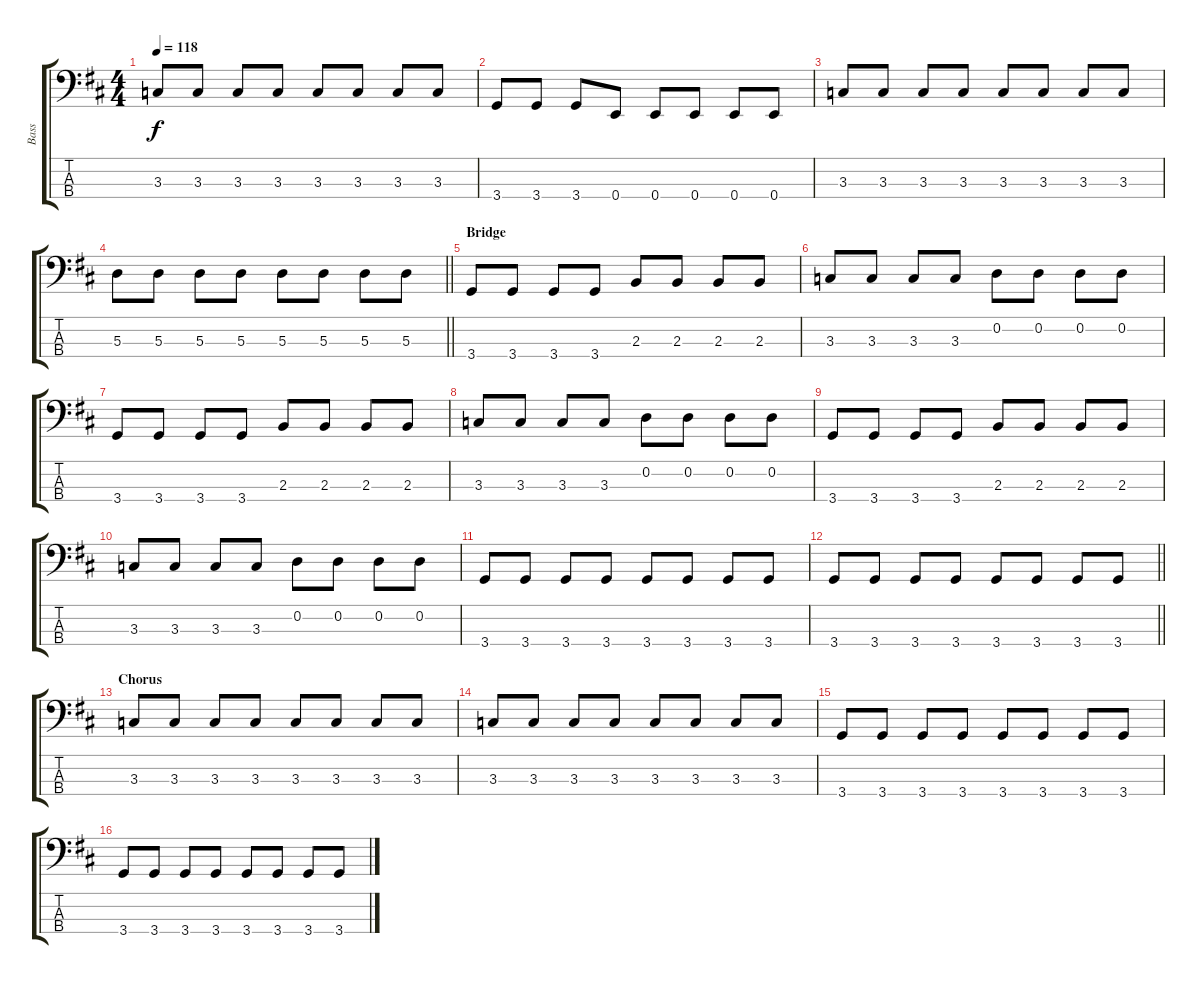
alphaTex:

\track ("Bass" "Bass") {instrument electricbasspick}
\staff {score tabs}
\tuning (G2 D2 A1 E1) {hide}
\ts (4 4)
\tempo 118
\clef f4
\ks d
3.3.8{dy f} 3.3.8 3.3.8 3.3.8 3.3.8 3.3.8 3.3.8 3.3.8 |
3.4.8 3.4.8 3.4.8 0.4.8 0.4.8 0.4.8 0.4.8 0.4.8 |
3.3.8 3.3.8 3.3.8 3.3.8 3.3.8 3.3.8 3.3.8 3.3.8 |
\barLineRight lightlight
5.3.8 5.3.8 5.3.8 5.3.8 5.3.8 5.3.8 5.3.8 5.3.8 |
\section ("" "Bridge")
3.4.8 3.4.8 3.4.8 3.4.8 2.3.8 2.3.8 2.3.8 2.3.8 |
3.3.8 3.3.8 3.3.8 3.3.8 0.2.8 0.2.8 0.2.8 0.2.8 |
3.4.8 3.4.8 3.4.8 3.4.8 2.3.8 2.3.8 2.3.8 2.3.8 |
3.3.8 3.3.8 3.3.8 3.3.8 0.2.8 0.2.8 0.2.8 0.2.8 |
3.4.8 3.4.8 3.4.8 3.4.8 2.3.8 2.3.8 2.3.8 2.3.8 |
3.3.8 3.3.8 3.3.8 3.3.8 0.2.8 0.2.8 0.2.8 0.2.8 |
3.4.8 3.4.8 3.4.8 3.4.8 3.4.8 3.4.8 3.4.8 3.4.8 |
\barLineRight lightlight
3.4.8 3.4.8 3.4.8 3.4.8 3.4.8 3.4.8 3.4.8 3.4.8 |
\section ("" "Chorus")
3.3.8 3.3.8 3.3.8 3.3.8 3.3.8 3.3.8 3.3.8 3.3.8 |
3.3.8 3.3.8 3.3.8 3.3.8 3.3.8 3.3.8 3.3.8 3.3.8 |
3.4.8 3.4.8 3.4.8 3.4.8 3.4.8 3.4.8 3.4.8 3.4.8 |
3.4.8 3.4.8 3.4.8 3.4.8 3.4.8 3.4.8 3.4.8 3.4.8
